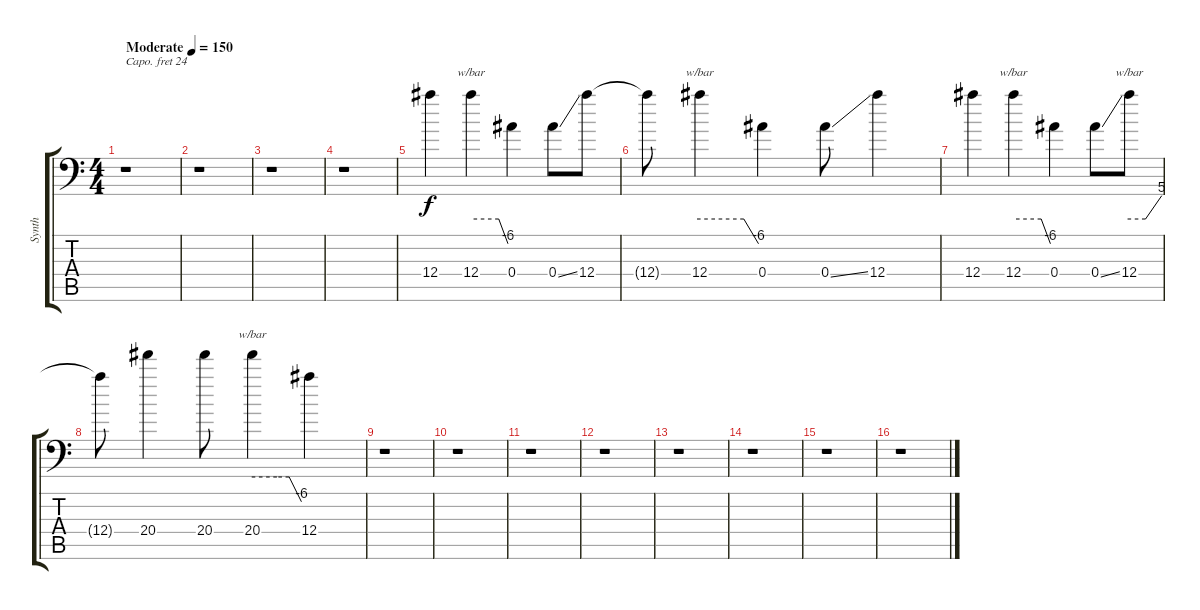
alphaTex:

\track ("Synth" "Synth") {instrument lead2sawtooth}
\staff {score tabs}
\capo 24
\tuning (C4 G3 Eb3 Bb2 F2 Bb1) {hide}
\ts (4 4)
\tempo (150 "Moderate")
\clef f4
\ks c
r.1{dy f instrument lead2sawtooth} |
r.1 |
r.1 |
r.1 |
12.4.4 12.4.4{tbe (custom default 0 0 45 0 60 -24)} 0.4.4 0.4{ss}.8 12.4.8 |
12.4{t}.8 12.4.4{tbe (custom default 0 0 45 0 60 -24)} 0.4.4 0.4{ss}.8 12.4.4 |
12.4.4 12.4.4{tbe (custom default 0 0 45 0 60 -24)} 0.4.4 0.4{ss}.8 12.4.8{tbe (custom default 0 0 30 0 60 20)} |
12.4{t}.8 20.4.4 20.4.8 20.4.4{tbe (custom default 0 0 30 0 45 0 60 -24)} 12.4.4 |
r.1 |
r.1 |
r.1 |
r.1 |
r.1 |
r.1 |
r.1 |
r.1
